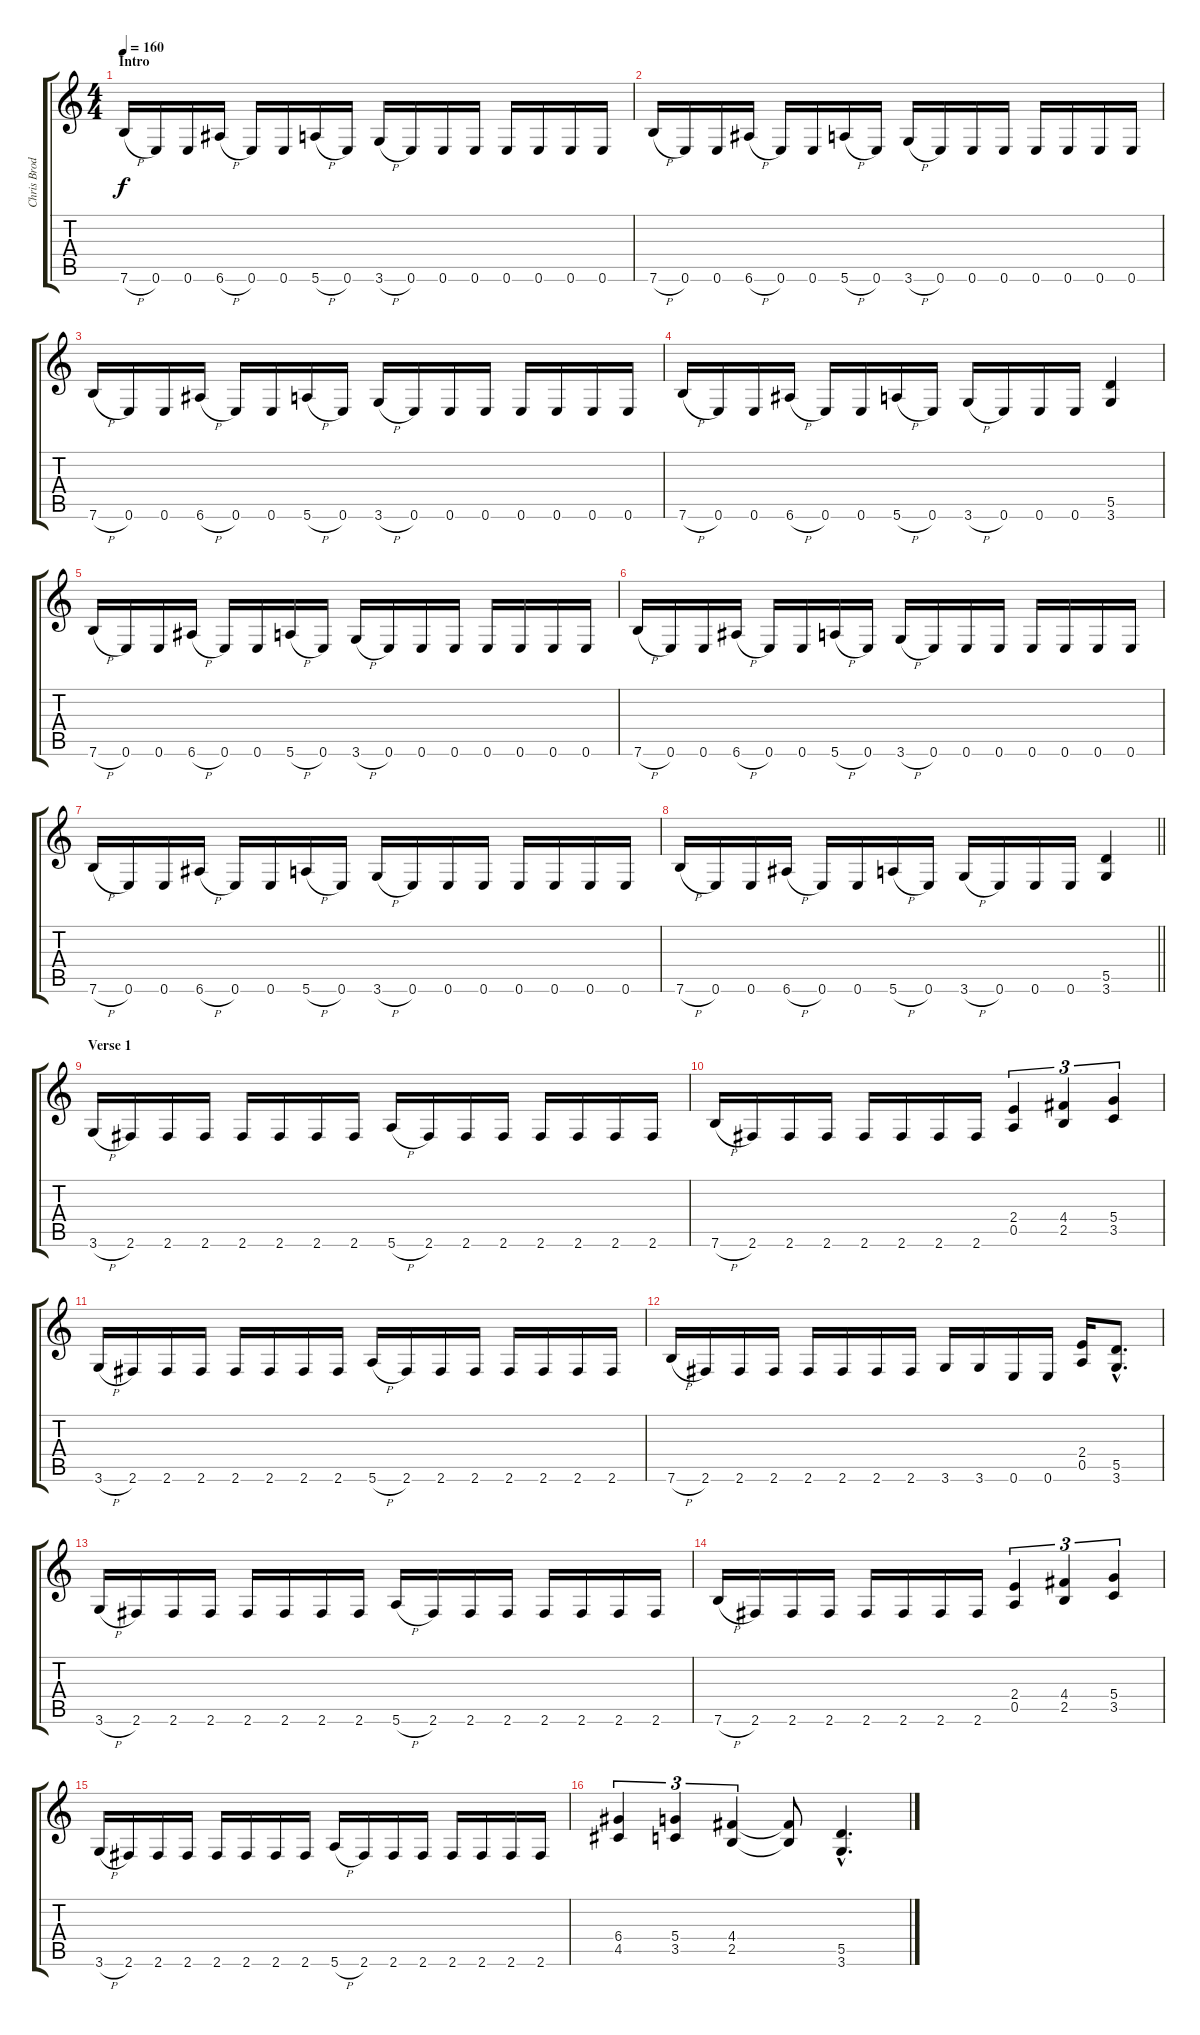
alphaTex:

\track ("Chris Broderick" "Chris Brod") {instrument distortionguitar}
\staff {score tabs}
\tuning (E4 B3 G3 D3 A2 E2) {hide}
\ts (4 4)
\section ("" "Intro")
\tempo 160
\clef g2
\ks c
7.6{h}.16{dy f instrument distortionguitar} 0.6.16 0.6.16 6.6{h}.16 0.6.16 0.6.16 5.6{h}.16 0.6.16 3.6{h}.16 0.6.16 0.6.16 0.6.16 0.6.16 0.6.16 0.6.16 0.6.16 |
7.6{h}.16 0.6.16 0.6.16 6.6{h}.16 0.6.16 0.6.16 5.6{h}.16 0.6.16 3.6{h}.16 0.6.16 0.6.16 0.6.16 0.6.16 0.6.16 0.6.16 0.6.16 |
7.6{h}.16 0.6.16 0.6.16 6.6{h}.16 0.6.16 0.6.16 5.6{h}.16 0.6.16 3.6{h}.16 0.6.16 0.6.16 0.6.16 0.6.16 0.6.16 0.6.16 0.6.16 |
7.6{h}.16 0.6.16 0.6.16 6.6{h}.16 0.6.16 0.6.16 5.6{h}.16 0.6.16 3.6{h}.16 0.6.16 0.6.16 0.6.16 (5.5 3.6).4 |
7.6{h}.16 0.6.16 0.6.16 6.6{h}.16 0.6.16 0.6.16 5.6{h}.16 0.6.16 3.6{h}.16 0.6.16 0.6.16 0.6.16 0.6.16 0.6.16 0.6.16 0.6.16 |
7.6{h}.16 0.6.16 0.6.16 6.6{h}.16 0.6.16 0.6.16 5.6{h}.16 0.6.16 3.6{h}.16 0.6.16 0.6.16 0.6.16 0.6.16 0.6.16 0.6.16 0.6.16 |
7.6{h}.16 0.6.16 0.6.16 6.6{h}.16 0.6.16 0.6.16 5.6{h}.16 0.6.16 3.6{h}.16 0.6.16 0.6.16 0.6.16 0.6.16 0.6.16 0.6.16 0.6.16 |
\barLineRight lightlight
7.6{h}.16 0.6.16 0.6.16 6.6{h}.16 0.6.16 0.6.16 5.6{h}.16 0.6.16 3.6{h}.16 0.6.16 0.6.16 0.6.16 (5.5 3.6).4 |
\section ("" "Verse 1")
3.6{h}.16 2.6.16 2.6.16 2.6.16 2.6.16 2.6.16 2.6.16 2.6.16 5.6{h}.16 2.6.16 2.6.16 2.6.16 2.6.16 2.6.16 2.6.16 2.6.16 |
7.6{h}.16 2.6.16 2.6.16 2.6.16 2.6.16 2.6.16 2.6.16 2.6.16 (2.4 0.5).4{tu (3 2)} (4.4 2.5).4{tu (3 2)} (5.4 3.5).4{tu (3 2)} |
3.6{h}.16 2.6.16 2.6.16 2.6.16 2.6.16 2.6.16 2.6.16 2.6.16 5.6{h}.16 2.6.16 2.6.16 2.6.16 2.6.16 2.6.16 2.6.16 2.6.16 |
7.6{h}.16 2.6.16 2.6.16 2.6.16 2.6.16 2.6.16 2.6.16 2.6.16 3.6.16 3.6.16 0.6.16 0.6.16 (2.4 0.5).16 (5.5{hac} 3.6{hac}).8{d} |
3.6{h}.16 2.6.16 2.6.16 2.6.16 2.6.16 2.6.16 2.6.16 2.6.16 5.6{h}.16 2.6.16 2.6.16 2.6.16 2.6.16 2.6.16 2.6.16 2.6.16 |
7.6{h}.16 2.6.16 2.6.16 2.6.16 2.6.16 2.6.16 2.6.16 2.6.16 (2.4 0.5).4{tu (3 2)} (4.4 2.5).4{tu (3 2)} (5.4 3.5).4{tu (3 2)} |
3.6{h}.16 2.6.16 2.6.16 2.6.16 2.6.16 2.6.16 2.6.16 2.6.16 5.6{h}.16 2.6.16 2.6.16 2.6.16 2.6.16 2.6.16 2.6.16 2.6.16 |
(6.4 4.5).4{tu (3 2)} (5.4 3.5).4{tu (3 2)} (4.4 2.5).4{tu (3 2)} (4.4{t} 2.5{t}).8 (5.5{hac} 3.6{hac}).4{d}
